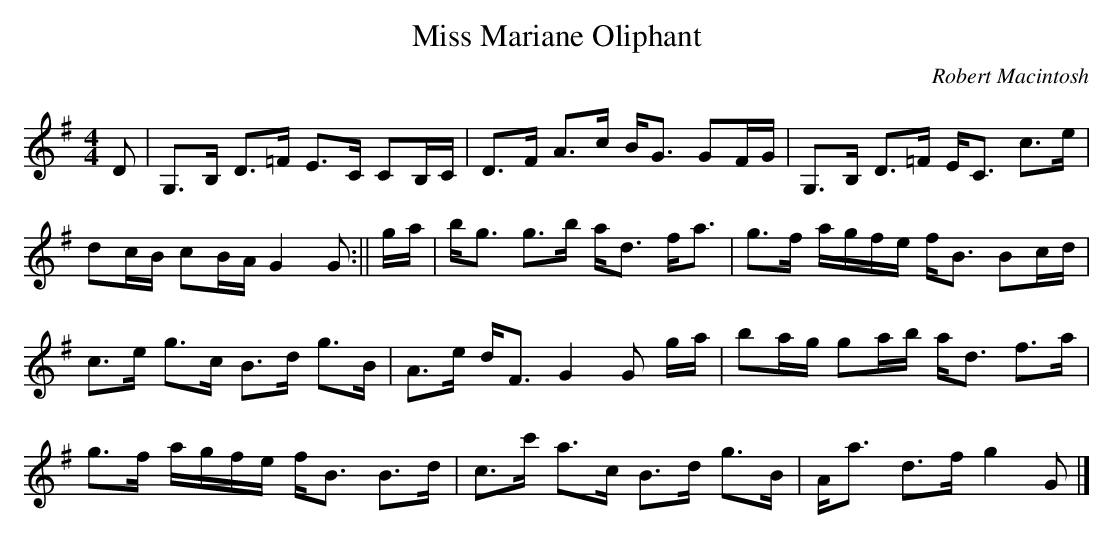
X:1
T:Miss Mariane Oliphant
C:Robert Macintosh
M:4/4
L:1/8
K:G
D|G,>B, D>=F E>C CB,/C/|D>F A>c B<G GF/G/|G,>B, D>=F E<C c>e|
dc/B/ cB/A/ G2 G:||g/a/|b<g g>b a<d f<a|g>f a/g/f/e/ f<B Bc/d/|
c>e g>c B>d g>B|A>e d<F G2 G g/a/|ba/g/ ga/b/ a<d f>a|
g>f a/g/f/e/ f<B B>d|c>c' a>c B>d g>B|A<a d>f g2 G|]
